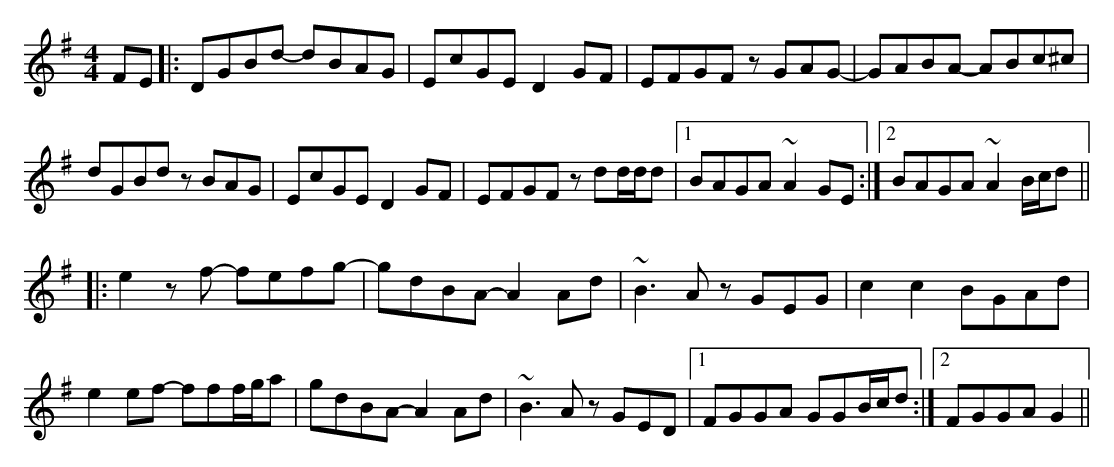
X:1
M:4/4
K:G
FE|:DGBd- dBAG|EcGE D2GF|EFGF zGAG-|GABA- ABc^c|
dGBd zBAG|EcGE D2GF|EFGF zdd/d/d|1 BAGA ~A2GE:|2 BAGA ~A2B/c/d||
|:e2zf- fefg-|gdBA- A2Ad|~B3A zGEG|c2c2 BGAd|
e2ef- fff/g/a|gdBA- A2Ad|~B3A zGED|1 FGGA GGB/c/d:|2 FGGA G2||
